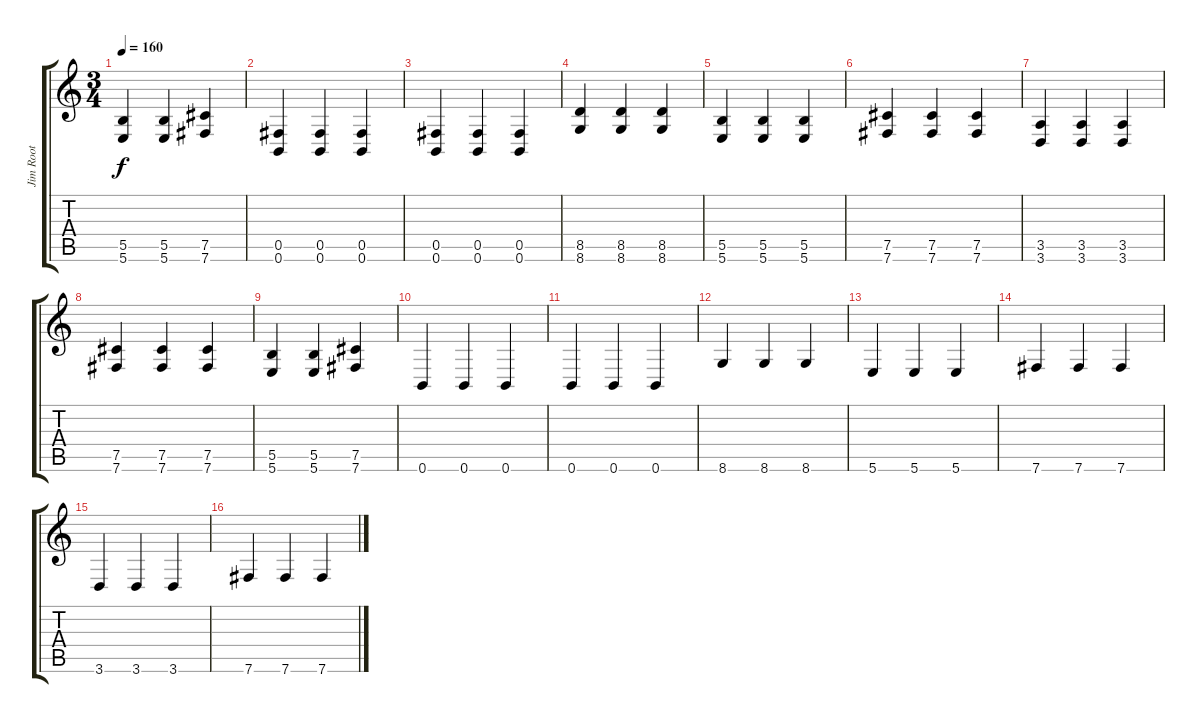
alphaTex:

\track ("Jim Root" "Jim Root") {instrument distortionguitar}
\staff {score tabs}
\tuning (Db4 Ab3 E3 B2 Gb2 B1) {hide}
\ts (3 4)
\tempo 160
\clef g2
\ks c
(5.5 5.6).4{dy f} (5.5 5.6).4 (7.5 7.6).4 |
(0.5 0.6).4 (0.5 0.6).4 (0.5 0.6).4 |
(0.5 0.6).4 (0.5 0.6).4 (0.5 0.6).4 |
(8.5 8.6).4 (8.5 8.6).4 (8.5 8.6).4 |
(5.5 5.6).4 (5.5 5.6).4 (5.5 5.6).4 |
(7.5 7.6).4 (7.5 7.6).4 (7.5 7.6).4 |
(3.5 3.6).4 (3.5 3.6).4 (3.5 3.6).4 |
(7.5 7.6).4 (7.5 7.6).4 (7.5 7.6).4 |
(5.5 5.6).4 (5.5 5.6).4 (7.5 7.6).4 |
0.6.4 0.6.4 0.6.4 |
0.6.4 0.6.4 0.6.4 |
8.6.4 8.6.4 8.6.4 |
5.6.4 5.6.4 5.6.4 |
7.6.4 7.6.4 7.6.4 |
3.6.4 3.6.4 3.6.4 |
7.6.4 7.6.4 7.6.4
